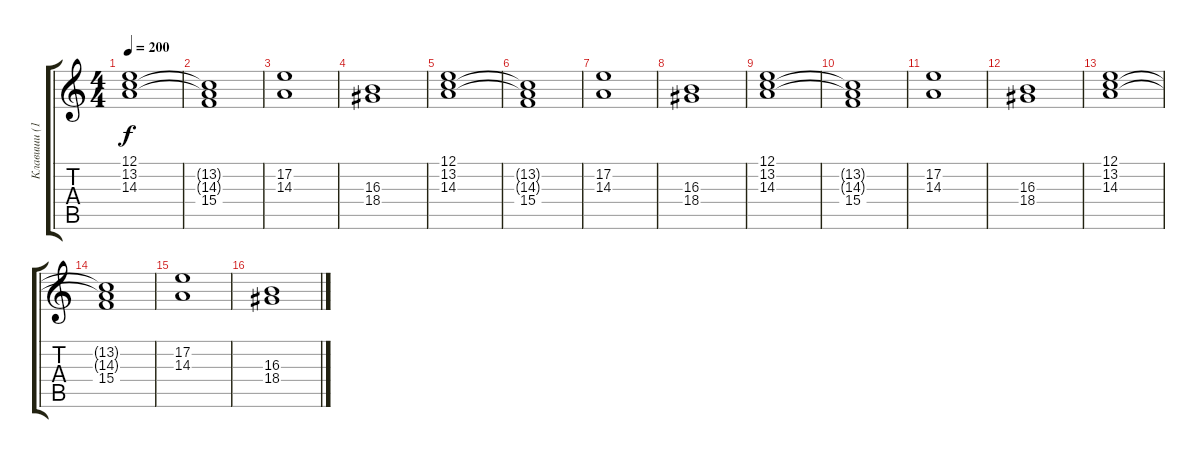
\track ("Клавиши (1)" "Клавиши (1") {instrument rockorgan}
\staff {score tabs}
\tuning (E4 B3 G3 D3 A2 E2) {hide}
\ts (4 4)
\tempo 200
\clef g2
\ks c
(12.1 13.2 14.3).1{dy f} |
(13.2{t} 14.3{t} 15.4).1 |
(17.2 14.3).1 |
(16.3 18.4).1 |
(12.1 13.2 14.3).1 |
(13.2{t} 14.3{t} 15.4).1 |
(17.2 14.3).1 |
(16.3 18.4).1 |
(12.1 13.2 14.3).1 |
(13.2{t} 14.3{t} 15.4).1 |
(17.2 14.3).1 |
(16.3 18.4).1 |
(12.1 13.2 14.3).1 |
(13.2{t} 14.3{t} 15.4).1 |
(17.2 14.3).1 |
(16.3 18.4).1
